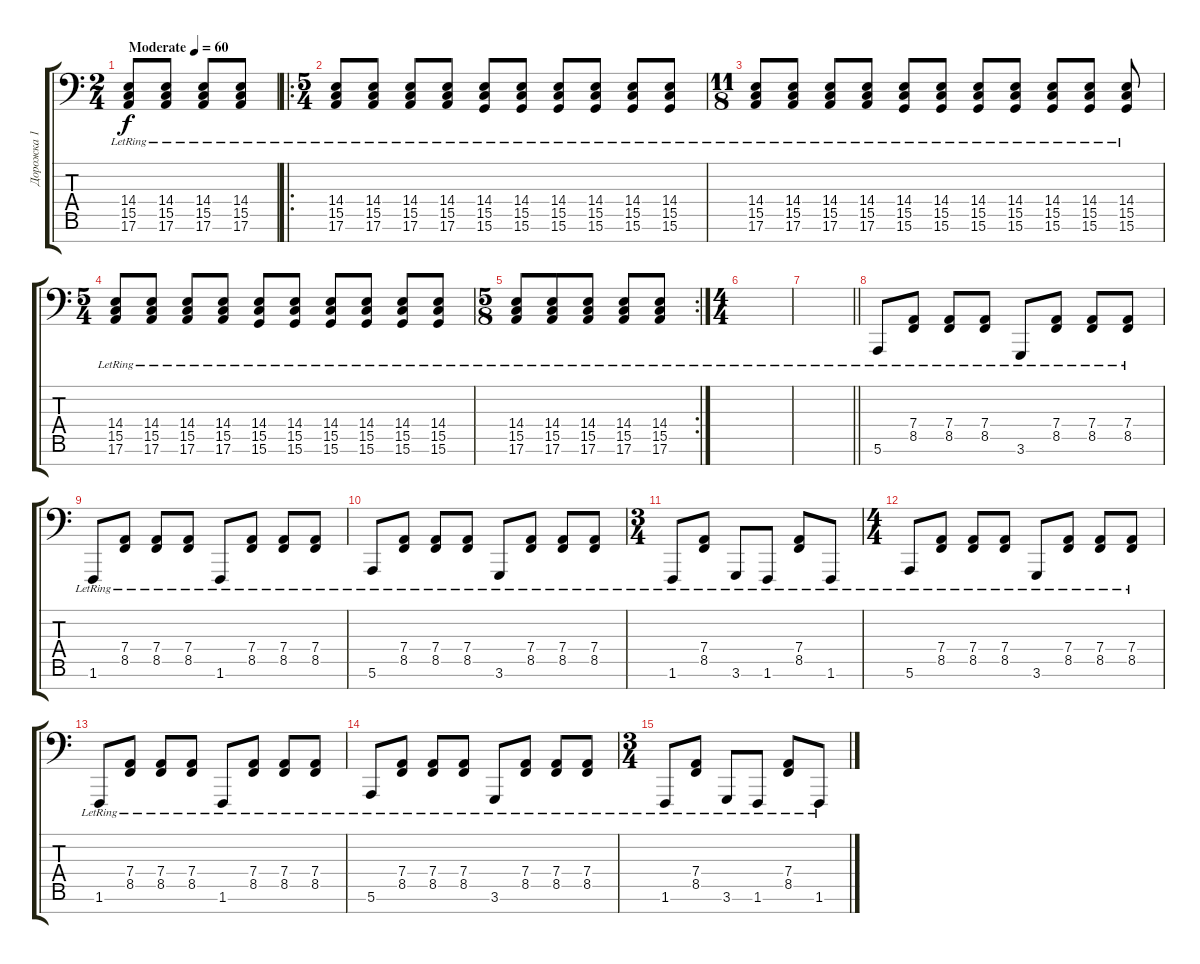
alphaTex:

\track ("Дорожка 1" "Дорожка 1") {instrument acousticgrandpiano}
\staff {score tabs}
\tuning (E4 B3 G3 D2 A1 E1 B0) {hide}
\ts (2 4)
\tempo (60 "Moderate")
\tempo 40
\tempo (60 "Moderate")
\clef f4
\ks c
(14.4{lr} 15.5{lr} 17.6{lr}).8{dy f instrument acousticgrandpiano} (14.4{lr} 15.5{lr} 17.6{lr}).8 (14.4{lr} 15.5{lr} 17.6{lr}).8 (14.4{lr} 15.5{lr} 17.6{lr}).8 |
\ro
\ts (5 4)
(14.4{lr} 15.5{lr} 17.6{lr}).8 (14.4{lr} 15.5{lr} 17.6{lr}).8 (14.4{lr} 15.5{lr} 17.6{lr}).8 (14.4{lr} 15.5{lr} 17.6{lr}).8 (14.4{lr} 15.5{lr} 15.6{lr}).8 (14.4{lr} 15.5{lr} 15.6{lr}).8 (14.4{lr} 15.5{lr} 15.6{lr}).8 (14.4{lr} 15.5{lr} 15.6{lr}).8 (14.4{lr} 15.5{lr} 15.6{lr}).8 (14.4{lr} 15.5{lr} 15.6{lr}).8 |
\ts (11 8)
(14.4{lr} 15.5{lr} 17.6{lr}).8 (14.4{lr} 15.5{lr} 17.6{lr}).8 (14.4{lr} 15.5{lr} 17.6{lr}).8 (14.4{lr} 15.5{lr} 17.6{lr}).8 (14.4{lr} 15.5{lr} 15.6{lr}).8 (14.4{lr} 15.5{lr} 15.6{lr}).8 (14.4{lr} 15.5{lr} 15.6{lr}).8 (14.4{lr} 15.5{lr} 15.6{lr}).8 (14.4{lr} 15.5{lr} 15.6{lr}).8 (14.4{lr} 15.5{lr} 15.6{lr}).8 (14.4{lr} 15.5{lr} 15.6{lr}).8 |
\ts (5 4)
(14.4{lr} 15.5{lr} 17.6{lr}).8 (14.4{lr} 15.5{lr} 17.6{lr}).8 (14.4{lr} 15.5{lr} 17.6{lr}).8 (14.4{lr} 15.5{lr} 17.6{lr}).8 (14.4{lr} 15.5{lr} 15.6{lr}).8 (14.4{lr} 15.5{lr} 15.6{lr}).8 (14.4{lr} 15.5{lr} 15.6{lr}).8 (14.4{lr} 15.5{lr} 15.6{lr}).8 (14.4{lr} 15.5{lr} 15.6{lr}).8 (14.4{lr} 15.5{lr} 15.6{lr}).8 |
\rc 2
\ts (5 8)
(14.4{lr} 15.5{lr} 17.6{lr}).8 (14.4{lr} 15.5{lr} 17.6{lr}).8 (14.4{lr} 15.5{lr} 17.6{lr}).8 (14.4{lr} 15.5{lr} 17.6{lr}).8 (14.4{lr} 15.5{lr} 17.6{lr}).8 |
\ts (4 4)
|
\barLineRight lightlight
|
5.6{lr}.8 (7.4{lr} 8.5{lr}).8 (7.4{lr} 8.5{lr}).8 (7.4{lr} 8.5{lr}).8 3.6{lr}.8 (7.4{lr} 8.5{lr}).8 (7.4{lr} 8.5{lr}).8 (7.4{lr} 8.5{lr}).8 |
1.6{lr}.8 (7.4{lr} 8.5{lr}).8 (7.4{lr} 8.5{lr}).8 (7.4{lr} 8.5{lr}).8 1.6{lr}.8 (7.4{lr} 8.5{lr}).8 (7.4{lr} 8.5{lr}).8 (7.4{lr} 8.5{lr}).8 |
5.6{lr}.8 (7.4{lr} 8.5{lr}).8 (7.4{lr} 8.5{lr}).8 (7.4{lr} 8.5{lr}).8 3.6{lr}.8 (7.4{lr} 8.5{lr}).8 (7.4{lr} 8.5{lr}).8 (7.4{lr} 8.5{lr}).8 |
\ts (3 4)
1.6{lr}.8 (7.4{lr} 8.5{lr}).8 3.6{lr}.8 1.6{lr}.8 (7.4{lr} 8.5{lr}).8 1.6{lr}.8 |
\ts (4 4)
5.6{lr}.8 (7.4{lr} 8.5{lr}).8 (7.4{lr} 8.5{lr}).8 (7.4{lr} 8.5{lr}).8 3.6{lr}.8 (7.4{lr} 8.5{lr}).8 (7.4{lr} 8.5{lr}).8 (7.4{lr} 8.5{lr}).8 |
1.6{lr}.8 (7.4{lr} 8.5{lr}).8 (7.4{lr} 8.5{lr}).8 (7.4{lr} 8.5{lr}).8 1.6{lr}.8 (7.4{lr} 8.5{lr}).8 (7.4{lr} 8.5{lr}).8 (7.4{lr} 8.5{lr}).8 |
5.6{lr}.8 (7.4{lr} 8.5{lr}).8 (7.4{lr} 8.5{lr}).8 (7.4{lr} 8.5{lr}).8 3.6{lr}.8 (7.4{lr} 8.5{lr}).8 (7.4{lr} 8.5{lr}).8 (7.4{lr} 8.5{lr}).8 |
\ts (3 4)
1.6{lr}.8 (7.4{lr} 8.5{lr}).8 3.6{lr}.8 1.6{lr}.8 (7.4{lr} 8.5{lr}).8 1.6{lr}.8
